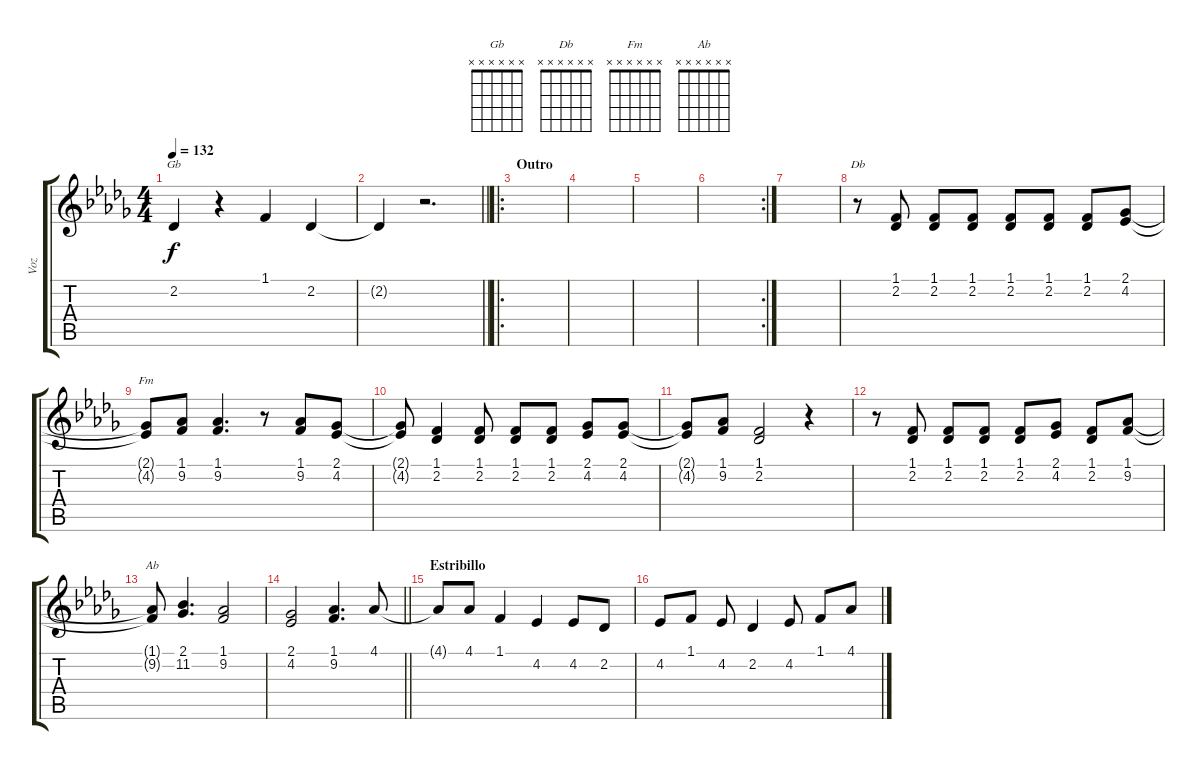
\track ("Voz" "Voz") {instrument lead2sawtooth}
\staff {score tabs}
\tuning (E4 B3 G3 D3 A2 E2) {hide}
\chord ("Gb" x x x x x x)
\chord ("Db" x x x x x x)
\chord ("Fm" x x x x x x)
\chord ("Ab" x x x x x x)
\ts (4 4)
\tempo 132
\clef g2
\ks db
2.2{t}.4{ch "Gb" dy f} r.4 1.1.4 2.2.4 |
\barLineRight lightlight
2.2{t}.4 r.2{d} |
\ro
\section ("" "Outro")
|
|
|
\rc 2
|
|
r.8{ch "Db"} (1.1 2.2).8 (1.1 2.2).8 (1.1 2.2).8 (1.1 2.2).8 (1.1 2.2).8 (1.1 2.2).8 (2.1 4.2).8 |
(2.1{t} 4.2{t}).8{ch "Fm"} (1.1 9.2).8 (1.1 9.2).4{d} r.8 (1.1 9.2).8 (2.1 4.2).8 |
(2.1{t} 4.2{t}).8 (1.1 2.2).4 (1.1 2.2).8 (1.1 2.2).8 (1.1 2.2).8 (2.1 4.2).8 (2.1 4.2).8 |
(2.1{t} 4.2{t}).8 (1.1 9.2).8 (1.1 2.2).2 r.4 |
r.8 (1.1 2.2).8 (1.1 2.2).8 (1.1 2.2).8 (1.1 2.2).8 (2.1 4.2).8 (1.1 2.2).8 (1.1 9.2).8 |
(1.1{t} 9.2{t}).8{ch "Ab"} (2.1 11.2).4{d} (1.1 9.2).2 |
\barLineRight lightlight
(2.1 4.2).2 (1.1 9.2).4{d} 4.1.8 |
\section ("" "Estribillo")
4.1{t}.8 4.1.8 1.1.4 4.2.4 4.2.8 2.2.8 |
4.2.8 1.1.8 4.2.8 2.2.4 4.2.8 1.1.8 4.1.8
